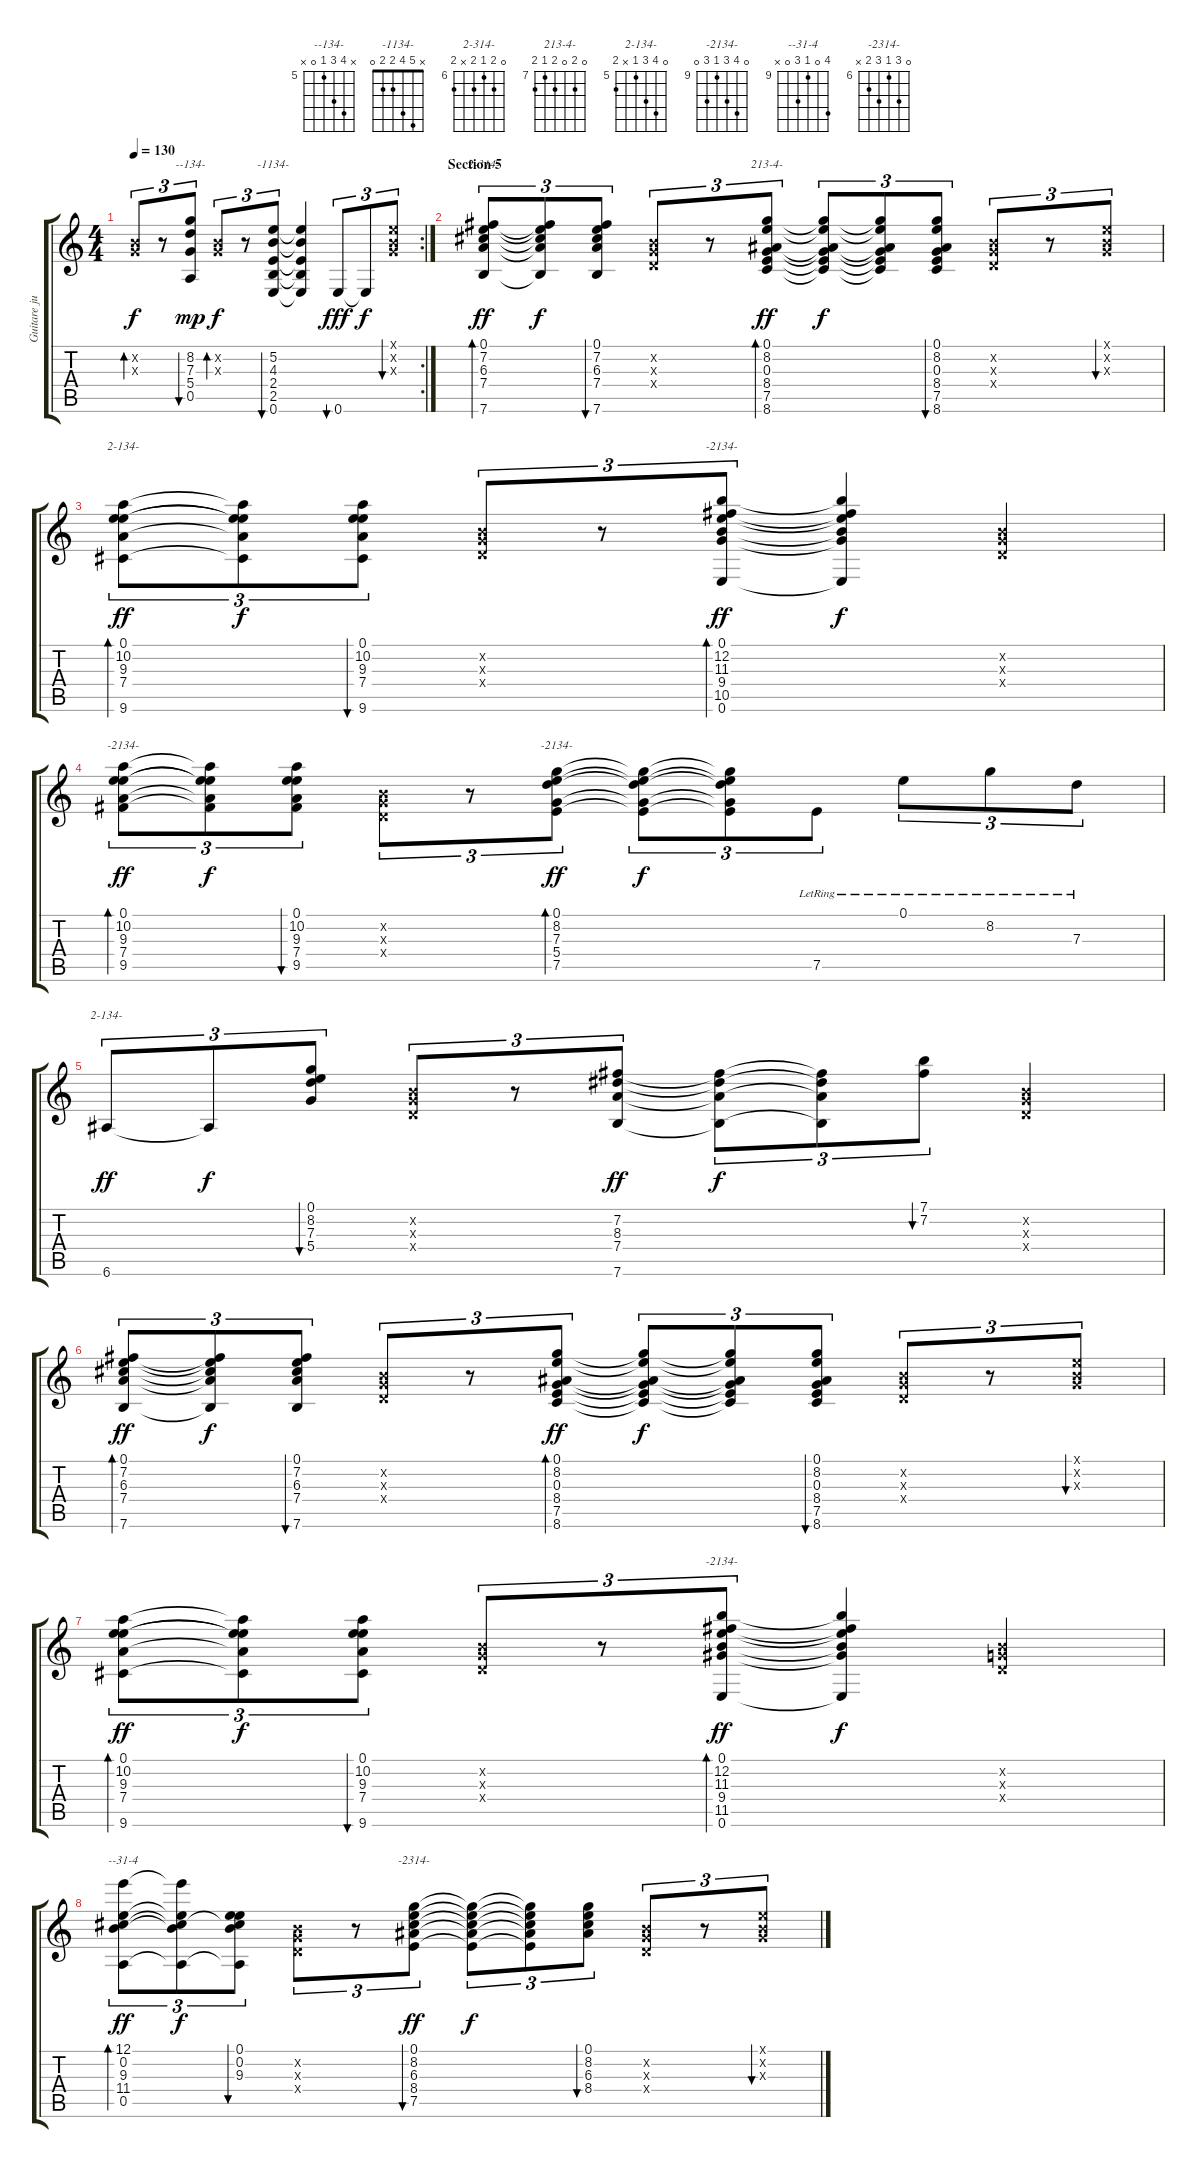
\track ("Guitare juin 2001" "Guitare ju") {instrument acousticguitarnylon}
\staff {score tabs}
\tuning (E4 B3 G3 D3 A2 E2) {hide}
\chord ("--134-" x 8 7 5 0 x) {firstfret 5}
\chord ("-1134-" x 5 4 2 2 0)
\chord ("2-314-" 0 7 6 7 x 7) {firstfret 6}
\chord ("213-4-" 0 8 0 8 7 8) {firstfret 7}
\chord ("2-134-" 0 10 9 7 x 9) {firstfret 7}
\chord ("-2134-" 0 12 11 9 10 0) {firstfret 9}
\chord ("-2134-" 0 10 9 7 9 x) {firstfret 7}
\chord ("-2134-" 0 8 7 5 7 x) {firstfret 5}
\chord ("2-134-" 0 8 7 5 x 6) {firstfret 5}
\chord ("-2134-" 0 12 11 9 11 0) {firstfret 9}
\chord ("--31-4" 12 0 9 11 0 x) {firstfret 9}
\chord ("-2314-" 0 8 6 8 7 x) {firstfret 6}
\rc 2
\ts (4 4)
\tempo 130
\clef g2
\ks c
(0.2{x} 0.3{x}).8{tu (3 2) bd 60 dy f} r.8{tu (3 2)} (8.2 7.3 5.4 0.5).8{tu (3 2) bu 60 ch "--134-" dy mp} (0.2{x} 0.3{x}).8{tu (3 2) bd 60 dy f} r.8{tu (3 2)} (5.2 4.3 2.4 2.5 0.6).8{tu (3 2) bu 60 ch "-1134-"} (5.2{t} 4.3{t} 2.4{t} 2.5{t} 0.6{t}).4 0.6.8{tu (3 2) bu 60 dy fff} 0.6{t}.8{tu (3 2) dy f} (0.1{x} 0.2{x} 0.3{x}).8{tu (3 2) bu 60} |
\section ("" "Section 5")
(0.1 7.2 6.3 7.4 7.6).8{tu (3 2) bd 60 ch "2-314-" dy ff} (0.1{t} 7.2{t} 6.3{t} 7.4{t} 7.6{t}).8{tu (3 2) dy f} (0.1 7.2 6.3 7.4 7.6).8{tu (3 2) bu 60} (0.2{x} 0.3{x} 0.4{x}).8{tu (3 2)} r.8{tu (3 2)} (0.1 8.2 0.3 8.4 7.5 8.6).8{tu (3 2) bd 60 ch "213-4-" dy ff} (0.1{t} 8.2{t} 0.3{t} 8.4{t} 7.5{t} 8.6{t}).8{tu (3 2) dy f} (0.1{t} 8.2{t} 0.3{t} 8.4{t} 7.5{t} 8.6{t}).8{tu (3 2)} (0.1 8.2 0.3 8.4 7.5 8.6).8{tu (3 2) bu 60} (0.2{x} 0.3{x} 0.4{x}).8{tu (3 2)} r.8{tu (3 2)} (0.1{x} 0.2{x} 0.3{x}).8{tu (3 2) bu 60} |
(0.1 10.2 9.3 7.4 9.6).8{tu (3 2) bd 60 ch "2-134-" dy ff} (0.1{t} 10.2{t} 9.3{t} 7.4{t} 9.6{t}).8{tu (3 2) dy f} (0.1 10.2 9.3 7.4 9.6).8{tu (3 2) bu 60} (0.2{x} 0.3{x} 0.4{x}).8{tu (3 2)} r.8{tu (3 2)} (0.1 12.2 11.3 9.4 10.5 0.6).8{tu (3 2) bd 60 ch "-2134-" dy ff} (0.1{t} 12.2{t} 11.3{t} 9.4{t} 10.5{t} 0.6{t}).4{dy f} (0.2{x} 0.3{x} 0.4{x}).4 |
(0.1 10.2 9.3 7.4 9.5).8{tu (3 2) bd 60 ch "-2134-" dy ff} (0.1{t} 10.2{t} 9.3{t} 7.4{t} 9.5{t}).8{tu (3 2) dy f} (0.1 10.2 9.3 7.4 9.5).8{tu (3 2) bu 60} (0.2{x} 0.3{x} 0.4{x}).8{tu (3 2)} r.8{tu (3 2)} (0.1 8.2 7.3 5.4 7.5).8{tu (3 2) bd 60 ch "-2134-" dy ff} (0.1{t} 8.2{t} 7.3{t} 5.4{t} 7.5{t}).8{tu (3 2) dy f} (0.1{t} 8.2{t} 7.3{t} 5.4{t} 7.5{t}).8{tu (3 2)} 7.5{lr}.8{tu (3 2)} 0.1{lr}.8{tu (3 2)} 8.2{lr}.8{tu (3 2)} 7.3{lr}.8{tu (3 2)} |
6.6.8{tu (3 2) ch "2-134-" dy ff} 6.6{t}.8{tu (3 2) dy f} (0.1 8.2 7.3 5.4).8{tu (3 2) bu 60} (0.2{x} 0.3{x} 0.4{x}).8{tu (3 2)} r.8{tu (3 2)} (7.2 8.3 7.4 7.6).8{tu (3 2) dy ff} (7.2{t} 8.3{t} 7.4{t} 7.6{t}).8{tu (3 2) dy f} (7.2{t} 8.3{t} 7.4{t} 7.6{t}).8{tu (3 2)} (7.1 7.2).8{tu (3 2) bu 60} (0.2{x} 0.3{x} 0.4{x}).4 |
(0.1 7.2 6.3 7.4 7.6).8{tu (3 2) bd 60 dy ff} (0.1{t} 7.2{t} 6.3{t} 7.4{t} 7.6{t}).8{tu (3 2) dy f} (0.1 7.2 6.3 7.4 7.6).8{tu (3 2) bu 60} (0.2{x} 0.3{x} 0.4{x}).8{tu (3 2)} r.8{tu (3 2)} (0.1 8.2 0.3 8.4 7.5 8.6).8{tu (3 2) bd 60 dy ff} (0.1{t} 8.2{t} 0.3{t} 8.4{t} 7.5{t} 8.6{t}).8{tu (3 2) dy f} (0.1{t} 8.2{t} 0.3{t} 8.4{t} 7.5{t} 8.6{t}).8{tu (3 2)} (0.1 8.2 0.3 8.4 7.5 8.6).8{tu (3 2) bu 60} (0.2{x} 0.3{x} 0.4{x}).8{tu (3 2)} r.8{tu (3 2)} (0.1{x} 0.2{x} 0.3{x}).8{tu (3 2) bu 60} |
(0.1 10.2 9.3 7.4 9.6).8{tu (3 2) bd 60 dy ff} (0.1{t} 10.2{t} 9.3{t} 7.4{t} 9.6{t}).8{tu (3 2) dy f} (0.1 10.2 9.3 7.4 9.6).8{tu (3 2) bu 60} (0.2{x} 0.3{x} 0.4{x}).8{tu (3 2)} r.8{tu (3 2)} (0.1 12.2 11.3 9.4 11.5 0.6).8{tu (3 2) bd 60 ch "-2134-" dy ff} (0.1{t} 12.2{t} 11.3{t} 9.4{t} 11.5{t} 0.6{t}).4{dy f} (0.2{x} 0.3{x} 0.4{x}).4 |
(12.1 0.2 9.3 11.4 0.5).8{tu (3 2) bd 60 ch "--31-4" dy ff} (12.1{t} 0.2{t} 9.3{t} 11.4{t} 0.5{t}).8{tu (3 2) dy f} (0.1 0.2 9.3 11.4{t} 0.5{t}).8{tu (3 2) bu 60} (0.2{x} 0.3{x} 0.4{x}).8{tu (3 2)} r.8{tu (3 2)} (0.1 8.2 6.3 8.4 7.5).8{tu (3 2) bu 60 ch "-2314-" dy ff} (0.1{t} 8.2{t} 6.3{t} 8.4{t} 7.5{t}).8{tu (3 2) dy f} (0.1{t} 8.2{t} 6.3{t} 8.4{t} 7.5{t}).8{tu (3 2)} (0.1 8.2 6.3 8.4).8{tu (3 2) bu 60} (0.2{x} 0.3{x} 0.4{x}).8{tu (3 2)} r.8{tu (3 2)} (0.1{x} 0.2{x} 0.3{x}).8{tu (3 2) bu 60}
